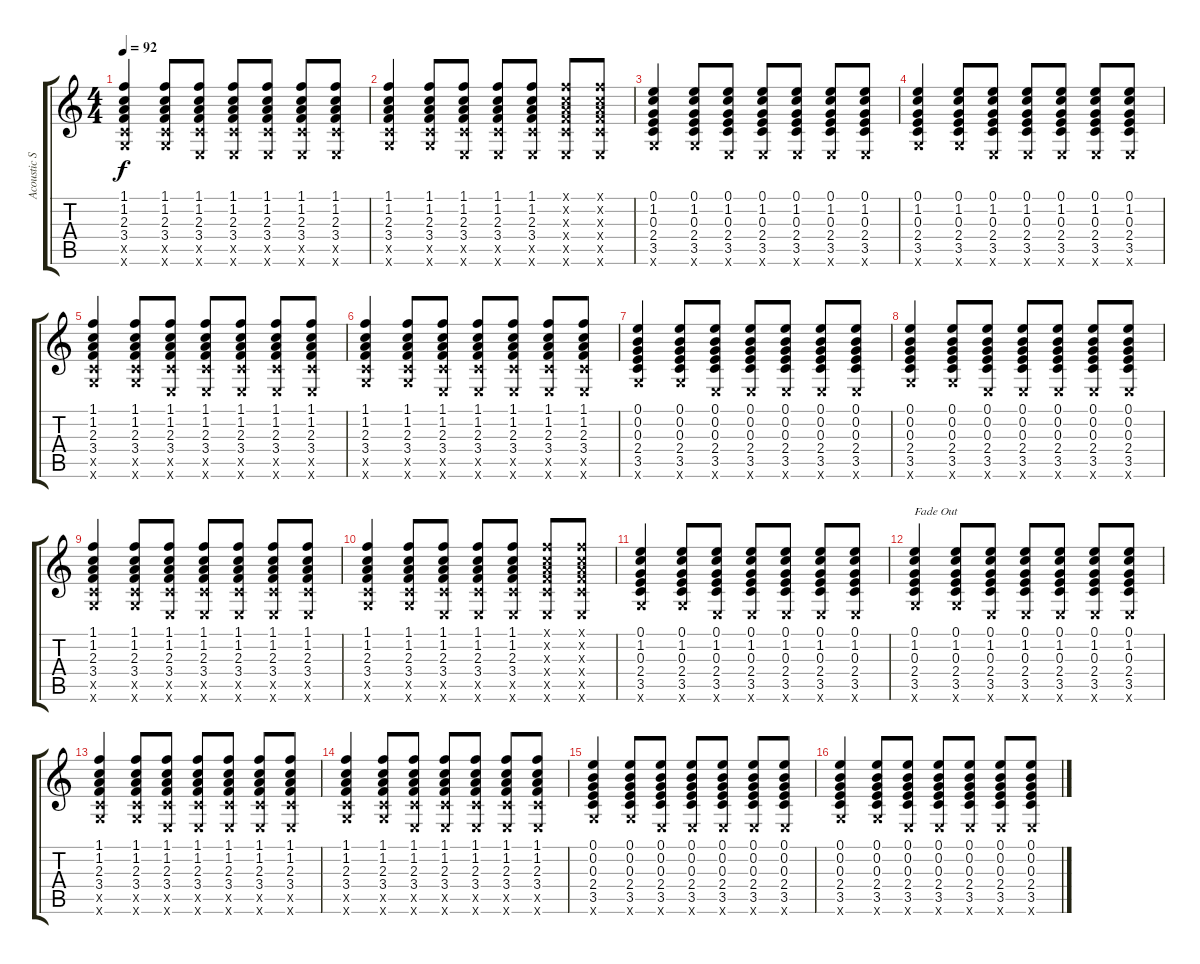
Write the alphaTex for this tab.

\track ("Acoustic Standard" "Acoustic S") {instrument acousticguitarsteel}
\staff {score tabs}
\tuning (E4 B3 G3 D3 A2 E2) {hide}
\ts (4 4)
\tempo 92
\clef g2
\ks c
(1.1 1.2 2.3 3.4 3.5{x} 3.6{x}).4{dy f} (1.1 1.2 2.3 3.4 3.5{x} 3.6{x}).8 (1.1 1.2 2.3 3.4 3.5{x} 0.6{x}).8 (1.1 1.2 2.3 3.4 3.5{x} 0.6{x}).8 (1.1 1.2 2.3 3.4 3.5{x} 0.6{x}).8 (1.1 1.2 2.3 3.4 3.5{x} 0.6{x}).8 (1.1 1.2 2.3 3.4 3.5{x} 0.6{x}).8 |
(1.1 1.2 2.3 3.4 3.5{x} 3.6{x}).4 (1.1 1.2 2.3 3.4 3.5{x} 3.6{x}).8 (1.1 1.2 2.3 3.4 3.5{x} 0.6{x}).8 (1.1 1.2 2.3 3.4 3.5{x} 0.6{x}).8 (1.1 1.2 2.3 3.4 3.5{x} 0.6{x}).8 (1.1{x} 1.2{x} 2.3{x} 3.4{x} 3.5{x} 0.6{x}).8 (1.1{x} 1.2{x} 2.3{x} 3.4{x} 3.5{x} 0.6{x}).8 |
(0.1 1.2 0.3 2.4 3.5 3.6{x}).4 (0.1 1.2 0.3 2.4 3.5 3.6{x}).8 (0.1 1.2 0.3 2.4 3.5 0.6{x}).8 (0.1 1.2 0.3 2.4 3.5 0.6{x}).8 (0.1 1.2 0.3 2.4 3.5 0.6{x}).8 (0.1 1.2 0.3 2.4 3.5 0.6{x}).8 (0.1 1.2 0.3 2.4 3.5 0.6{x}).8 |
(0.1 1.2 0.3 2.4 3.5 3.6{x}).4 (0.1 1.2 0.3 2.4 3.5 3.6{x}).8 (0.1 1.2 0.3 2.4 3.5 0.6{x}).8 (0.1 1.2 0.3 2.4 3.5 0.6{x}).8 (0.1 1.2 0.3 2.4 3.5 0.6{x}).8 (0.1 1.2 0.3 2.4 3.5 0.6{x}).8 (0.1 1.2 0.3 2.4 3.5 0.6{x}).8 |
(1.1 1.2 2.3 3.4 3.5{x} 3.6{x}).4 (1.1 1.2 2.3 3.4 3.5{x} 3.6{x}).8 (1.1 1.2 2.3 3.4 3.5{x} 0.6{x}).8 (1.1 1.2 2.3 3.4 3.5{x} 0.6{x}).8 (1.1 1.2 2.3 3.4 3.5{x} 0.6{x}).8 (1.1 1.2 2.3 3.4 3.5{x} 0.6{x}).8 (1.1 1.2 2.3 3.4 3.5{x} 0.6{x}).8 |
(1.1 1.2 2.3 3.4 3.5{x} 3.6{x}).4 (1.1 1.2 2.3 3.4 3.5{x} 3.6{x}).8 (1.1 1.2 2.3 3.4 3.5{x} 0.6{x}).8 (1.1 1.2 2.3 3.4 3.5{x} 0.6{x}).8 (1.1 1.2 2.3 3.4 3.5{x} 0.6{x}).8 (1.1 1.2 2.3 3.4 3.5{x} 0.6{x}).8 (1.1 1.2 2.3 3.4 3.5{x} 0.6{x}).8 |
(0.1 0.2 0.3 2.4 3.5 3.6{x}).4 (0.1 0.2 0.3 2.4 3.5 3.6{x}).8 (0.1 0.2 0.3 2.4 3.5 0.6{x}).8 (0.1 0.2 0.3 2.4 3.5 0.6{x}).8 (0.1 0.2 0.3 2.4 3.5 0.6{x}).8 (0.1 0.2 0.3 2.4 3.5 0.6{x}).8 (0.1 0.2 0.3 2.4 3.5 0.6{x}).8 |
(0.1 0.2 0.3 2.4 3.5 3.6{x}).4 (0.1 0.2 0.3 2.4 3.5 3.6{x}).8 (0.1 0.2 0.3 2.4 3.5 0.6{x}).8 (0.1 0.2 0.3 2.4 3.5 0.6{x}).8 (0.1 0.2 0.3 2.4 3.5 0.6{x}).8 (0.1 0.2 0.3 2.4 3.5 0.6{x}).8 (0.1 0.2 0.3 2.4 3.5 0.6{x}).8 |
(1.1 1.2 2.3 3.4 3.5{x} 3.6{x}).4 (1.1 1.2 2.3 3.4 3.5{x} 3.6{x}).8 (1.1 1.2 2.3 3.4 3.5{x} 0.6{x}).8 (1.1 1.2 2.3 3.4 3.5{x} 0.6{x}).8 (1.1 1.2 2.3 3.4 3.5{x} 0.6{x}).8 (1.1 1.2 2.3 3.4 3.5{x} 0.6{x}).8 (1.1 1.2 2.3 3.4 3.5{x} 0.6{x}).8 |
(1.1 1.2 2.3 3.4 3.5{x} 3.6{x}).4 (1.1 1.2 2.3 3.4 3.5{x} 3.6{x}).8 (1.1 1.2 2.3 3.4 3.5{x} 0.6{x}).8 (1.1 1.2 2.3 3.4 3.5{x} 0.6{x}).8 (1.1 1.2 2.3 3.4 3.5{x} 0.6{x}).8 (1.1{x} 1.2{x} 2.3{x} 3.4{x} 3.5{x} 0.6{x}).8 (1.1{x} 1.2{x} 2.3{x} 3.4{x} 3.5{x} 0.6{x}).8 |
(0.1 1.2 0.3 2.4 3.5 3.6{x}).4 (0.1 1.2 0.3 2.4 3.5 3.6{x}).8 (0.1 1.2 0.3 2.4 3.5 0.6{x}).8 (0.1 1.2 0.3 2.4 3.5 0.6{x}).8 (0.1 1.2 0.3 2.4 3.5 0.6{x}).8 (0.1 1.2 0.3 2.4 3.5 0.6{x}).8 (0.1 1.2 0.3 2.4 3.5 0.6{x}).8 |
(0.1 1.2 0.3 2.4 3.5 3.6{x}).4{txt "Fade Out" volume 10} (0.1 1.2 0.3 2.4 3.5 3.6{x}).8 (0.1 1.2 0.3 2.4 3.5 0.6{x}).8 (0.1 1.2 0.3 2.4 3.5 0.6{x}).8 (0.1 1.2 0.3 2.4 3.5 0.6{x}).8 (0.1 1.2 0.3 2.4 3.5 0.6{x}).8 (0.1 1.2 0.3 2.4 3.5 0.6{x}).8 |
(1.1 1.2 2.3 3.4 3.5{x} 3.6{x}).4 (1.1 1.2 2.3 3.4 3.5{x} 3.6{x}).8 (1.1 1.2 2.3 3.4 3.5{x} 0.6{x}).8 (1.1 1.2 2.3 3.4 3.5{x} 0.6{x}).8 (1.1 1.2 2.3 3.4 3.5{x} 0.6{x}).8 (1.1 1.2 2.3 3.4 3.5{x} 0.6{x}).8 (1.1 1.2 2.3 3.4 3.5{x} 0.6{x}).8 |
(1.1 1.2 2.3 3.4 3.5{x} 3.6{x}).4{volume 9} (1.1 1.2 2.3 3.4 3.5{x} 3.6{x}).8 (1.1 1.2 2.3 3.4 3.5{x} 0.6{x}).8 (1.1 1.2 2.3 3.4 3.5{x} 0.6{x}).8 (1.1 1.2 2.3 3.4 3.5{x} 0.6{x}).8 (1.1 1.2 2.3 3.4 3.5{x} 0.6{x}).8 (1.1 1.2 2.3 3.4 3.5{x} 0.6{x}).8 |
(0.1 0.2 0.3 2.4 3.5 3.6{x}).4 (0.1 0.2 0.3 2.4 3.5 3.6{x}).8 (0.1 0.2 0.3 2.4 3.5 0.6{x}).8 (0.1 0.2 0.3 2.4 3.5 0.6{x}).8 (0.1 0.2 0.3 2.4 3.5 0.6{x}).8 (0.1 0.2 0.3 2.4 3.5 0.6{x}).8 (0.1 0.2 0.3 2.4 3.5 0.6{x}).8 |
(0.1 0.2 0.3 2.4 3.5 3.6{x}).4{volume 8} (0.1 0.2 0.3 2.4 3.5 3.6{x}).8 (0.1 0.2 0.3 2.4 3.5 0.6{x}).8 (0.1 0.2 0.3 2.4 3.5 0.6{x}).8 (0.1 0.2 0.3 2.4 3.5 0.6{x}).8 (0.1 0.2 0.3 2.4 3.5 0.6{x}).8 (0.1 0.2 0.3 2.4 3.5 0.6{x}).8
